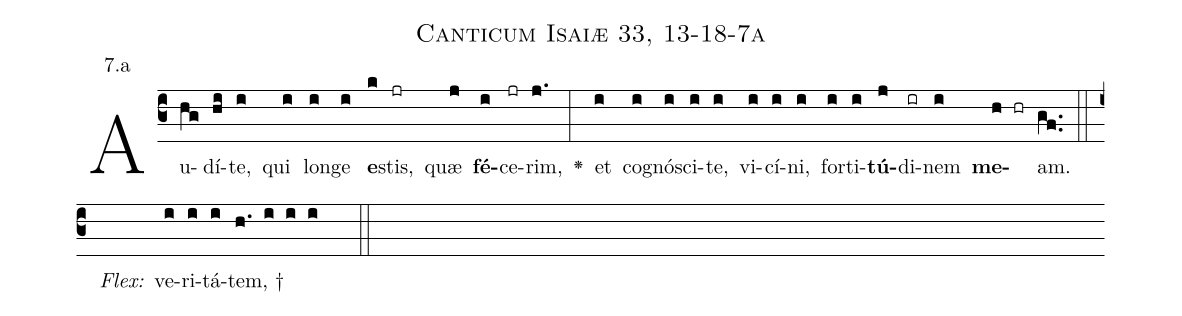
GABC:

name: Canticum Isaiæ 33, 13-18-7a;
annotation: 7.a;
%%
(c3)Au(hg)dí(hi)te,(i) qui(i) lon(i)ge(i) <b>e</b>(k)stis,(jr) quæ(j) <b>fé</b>(i)ce(jr)rim,(j.) <v>\greheightstar</v>(:) et(i) co(i)gnó(i)sci(i)te,(i) vi(i)cí(i)ni,(i) for(i)ti(i)<b>tú</b>(j)di(ir)nem(i) <b>me</b>(h hr)am.(gf..) (::)
<i>Flex:</i>()  ve(i)ri(i)tá(i)tem, †(h. i i i  ::)

%E(i) u(i) o(j) u(i) a(h) e.(gf..) (::)
